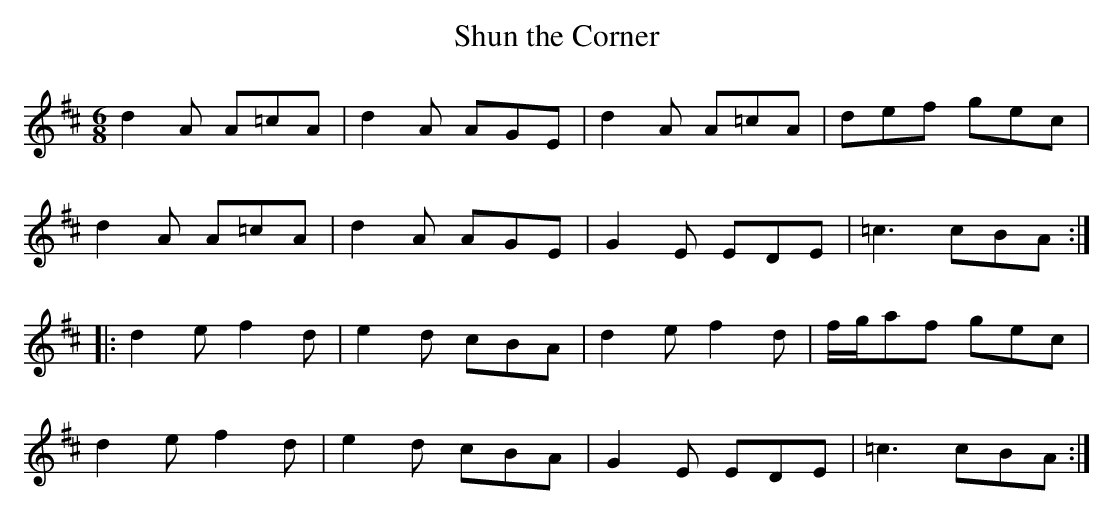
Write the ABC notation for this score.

X:1
T:Shun the Corner
M:6/8
L:1/8
K:D
d2A A=cA|d2A AGE|d2A A=cA|def gec|
d2A A=cA|d2A AGE|G2E EDE|=c3 cBA:|
|:d2e f2d|e2d cBA|d2e f2d|f/g/af gec|
d2e f2d|e2d cBA|G2E EDE|=c3cBA:|]
